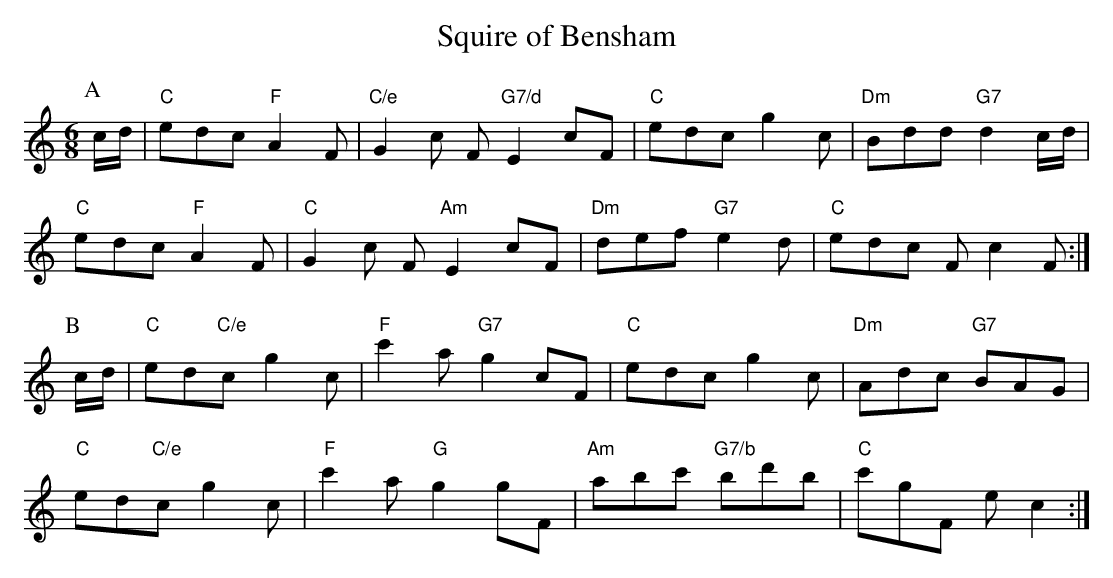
X:1
T:Squire of Bensham
M:4/4
K:C
M:6/8
P:A
c/2d/2|"C"edc "F"A2F|"C/e"G2c F"G7/d"E2cF|"C"edc g2c|"Dm"Bdd "G7"d2c/2d/2|
"C"edc "F"A2F|"C"G2c F"Am"E2cF|"Dm"def "G7"e2d|"C"edc Fc2F:|
P:B
c/2d/2|"C"ed"C/e"c g2c|"F"c'2a "G7"g2cF|"C"edc g2c|"Dm"Adc "G7"BAG|
"C"ed"C/e"c g2c|"F"c'2a "G"g2gF|"Am"abc' "G7/b"bd'b|"C"c'gF ec2:|
